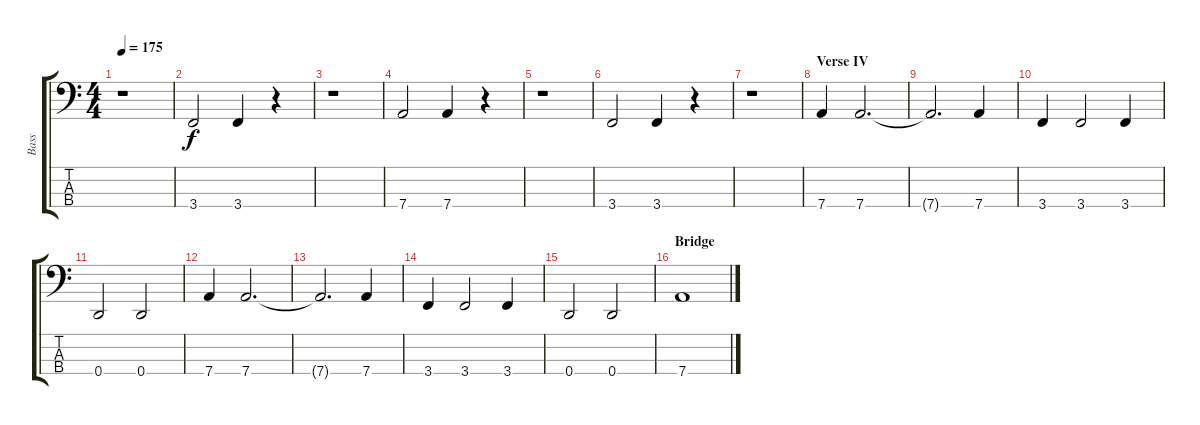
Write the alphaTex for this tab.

\track ("Bass" "Bass") {instrument electricbassfinger}
\staff {score tabs}
\tuning (G2 D2 A1 D1) {hide}
\ts (4 4)
\tempo 175
\clef f4
\ks c
r.1{dy f} |
3.4.2 3.4.4 r.4 |
r.1 |
7.4.2 7.4.4 r.4 |
r.1 |
3.4.2 3.4.4 r.4 |
r.1 |
\section ("" "Verse IV")
7.4.4 7.4.2{d} |
7.4{t}.2{d} 7.4.4 |
3.4.4 3.4.2 3.4.4 |
0.4.2 0.4.2 |
7.4.4 7.4.2{d} |
7.4{t}.2{d} 7.4.4 |
3.4.4 3.4.2 3.4.4 |
0.4.2 0.4.2 |
\section ("" "Bridge")
7.4.1
